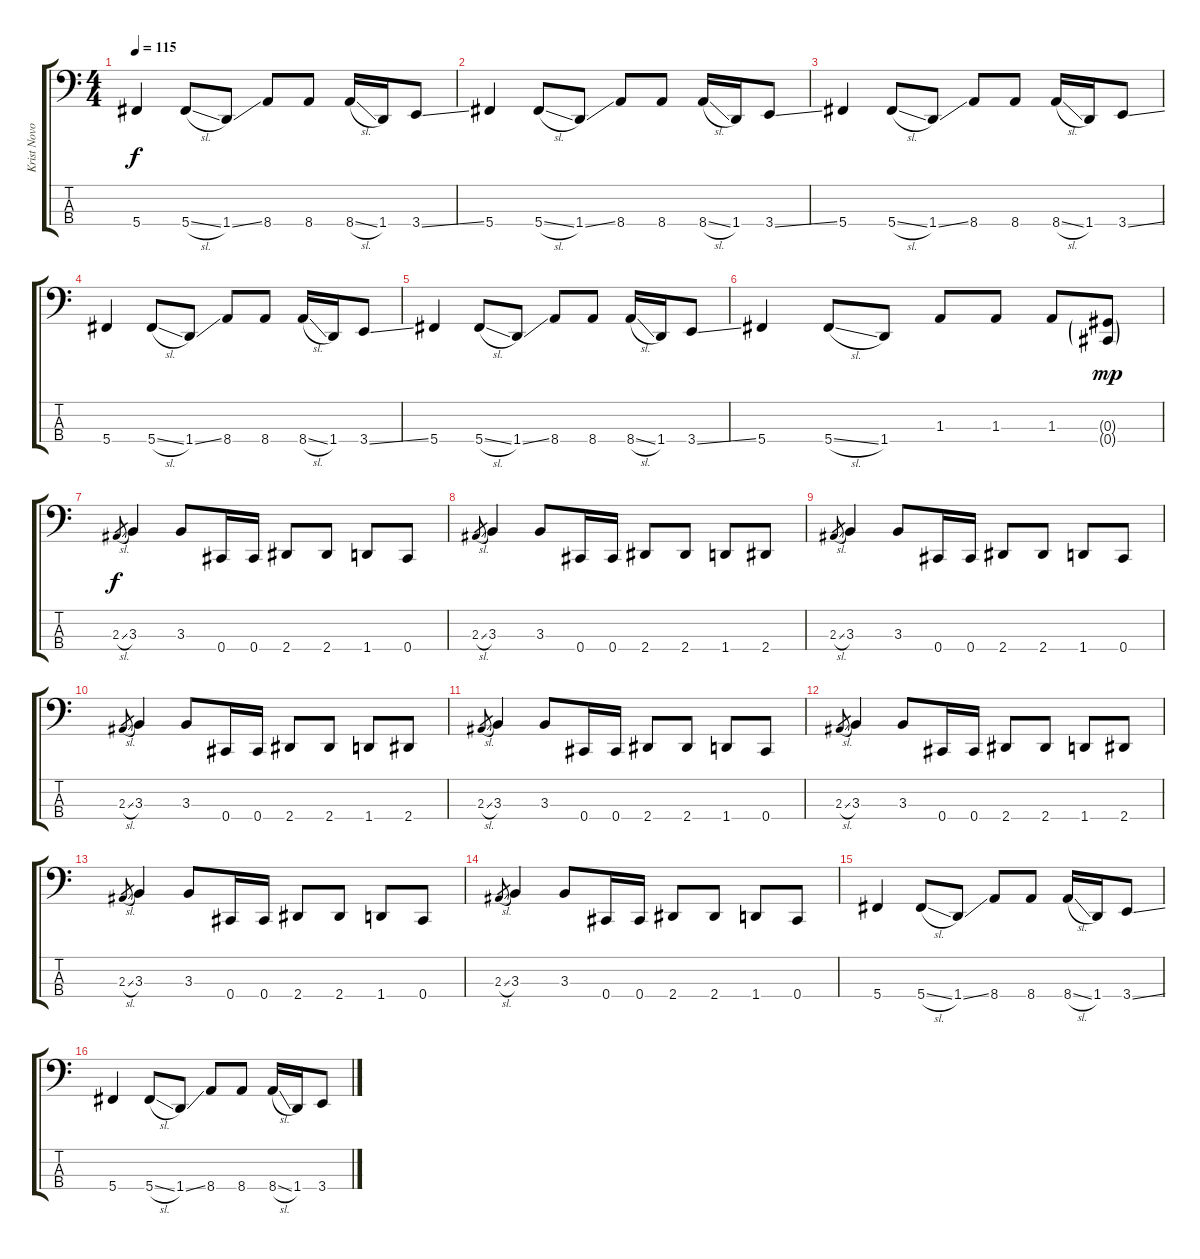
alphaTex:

\track ("Krist Novoselic - Bass" "Krist Novo") {instrument electricbasspick}
\staff {score tabs}
\tuning (Gb2 Db2 Ab1 Db1) {hide}
\ts (4 4)
\tempo 115
\clef f4
\ks c
5.4.4{dy f} 5.4{sl}.8 1.4{ss}.8 8.4.8 8.4.8 8.4{sl}.16 1.4.16 3.4{ss}.8 |
5.4.4 5.4{sl}.8 1.4{ss}.8 8.4.8 8.4.8 8.4{sl}.16 1.4.16 3.4{ss}.8 |
5.4.4 5.4{sl}.8 1.4{ss}.8 8.4.8 8.4.8 8.4{sl}.16 1.4.16 3.4{ss}.8 |
5.4.4 5.4{sl}.8 1.4{ss}.8 8.4.8 8.4.8 8.4{sl}.16 1.4.16 3.4{ss}.8 |
5.4.4 5.4{sl}.8 1.4{ss}.8 8.4.8 8.4.8 8.4{sl}.16 1.4.16 3.4{ss}.8 |
5.4.4 5.4{sl}.8 1.4.8 1.3.8 1.3.8 1.3.8 (0.3{g} 0.4{g}).8{dy mp} |
2.3{sl}.8{gr dy f} 3.3.4 3.3.8 0.4.16 0.4.16 2.4.8 2.4.8 1.4.8 0.4.8 |
2.3{sl}.8{gr} 3.3.4 3.3.8 0.4.16 0.4.16 2.4.8 2.4.8 1.4.8 2.4.8 |
2.3{sl}.8{gr} 3.3.4 3.3.8 0.4.16 0.4.16 2.4.8 2.4.8 1.4.8 0.4.8 |
2.3{sl}.8{gr} 3.3.4 3.3.8 0.4.16 0.4.16 2.4.8 2.4.8 1.4.8 2.4.8 |
2.3{sl}.8{gr} 3.3.4 3.3.8 0.4.16 0.4.16 2.4.8 2.4.8 1.4.8 0.4.8 |
2.3{sl}.8{gr} 3.3.4 3.3.8 0.4.16 0.4.16 2.4.8 2.4.8 1.4.8 2.4.8 |
2.3{sl}.8{gr} 3.3.4 3.3.8 0.4.16 0.4.16 2.4.8 2.4.8 1.4.8 0.4.8 |
2.3{sl}.8{gr} 3.3.4 3.3.8 0.4.16 0.4.16 2.4.8 2.4.8 1.4.8 0.4.8 |
5.4.4 5.4{sl}.8 1.4{ss}.8 8.4.8 8.4.8 8.4{sl}.16 1.4.16 3.4{ss}.8 |
5.4.4 5.4{sl}.8 1.4{ss}.8 8.4.8 8.4.8 8.4{sl}.16 1.4.16 3.4{ss}.8
